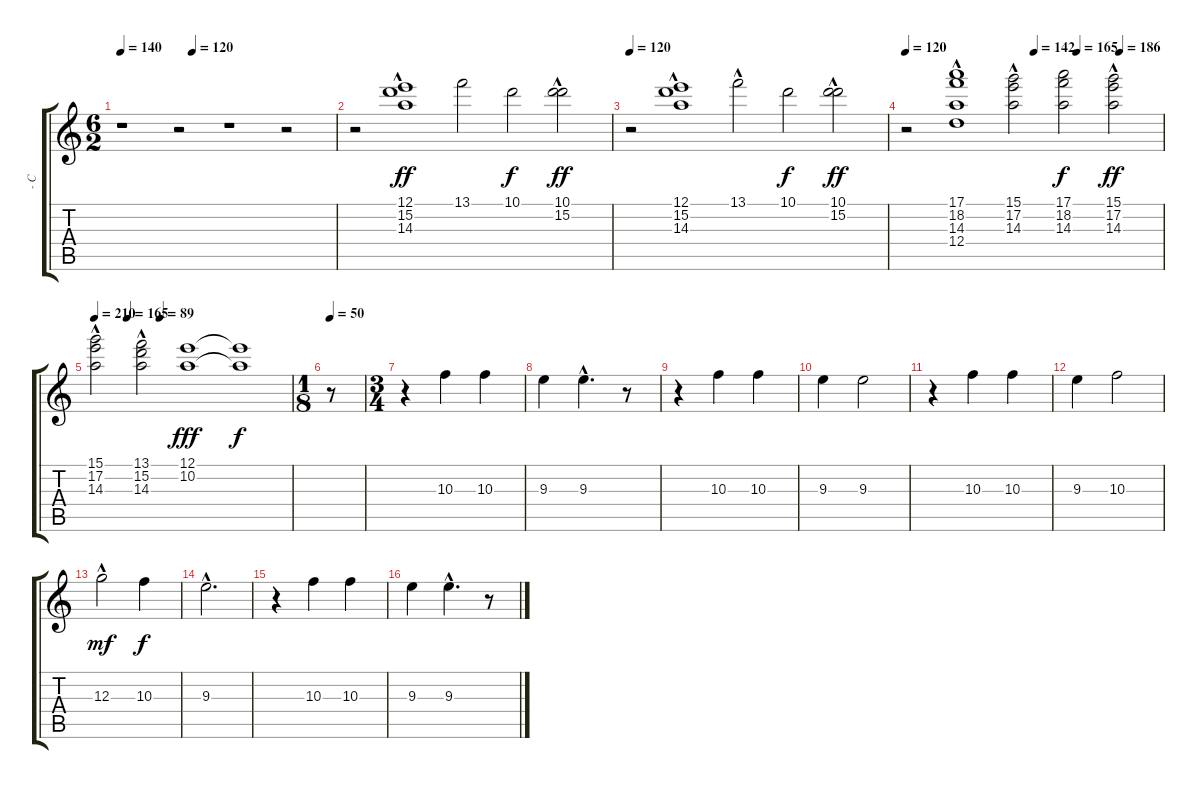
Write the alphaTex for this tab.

\track ("       - Carmina Burana (1936)" "       - C") {instrument distortionguitar}
\staff {score tabs}
\tuning (E4 B3 G3 D3 A2 E2) {hide}
\ts (6 2)
\tempo 140
\tempo (120 0.3333333333333333)
\tempo 140
\clef g2
\ks c
r.1{dy ff instrument distortionguitar} r.2 r.1 r.2 |
r.2 (12.1{hac} 15.2 14.3).1 13.1.2 10.1.2{dy f} (10.1{hac} 15.2).2{dy ff} |
\tempo 120
r.2 (12.1{hac} 15.2 14.3).1 13.1{hac}.2 10.1.2{dy f} (10.1{hac} 15.2).2{dy ff} |
\tempo 120
\tempo (142 0.5)
\tempo (165 0.6666666666666666)
\tempo (186 0.8333333333333334)
r.2 (17.1{hac} 18.2{hac} 14.3 12.4).1 (15.1{hac} 17.2{hac} 14.3).2 (17.1 18.2 14.3).2{dy f} (15.1{hac} 17.2{hac} 14.3).2{dy ff} |
\tempo 210
\tempo (165 0.16666666666666666)
\tempo (89 0.3333333333333333)
(15.1{hac} 17.2{hac} 14.3).2 (13.1 15.2{hac} 14.3).2 (12.1 10.2).1{dy fff} (12.1{t} 10.2{t}).1{dy f} |
\ts (1 8)
\tempo 50
r.8 |
\ts (3 4)
r.4 10.3.4 10.3.4 |
9.3.4 9.3{hac}.4{d} r.8 |
r.4 10.3.4 10.3.4 |
9.3.4 9.3.2 |
r.4 10.3.4 10.3.4 |
9.3.4 10.3.2 |
12.3{hac}.2{dy mf} 10.3.4{dy f} |
9.3{hac}.2{d} |
r.4 10.3.4 10.3.4 |
9.3.4 9.3{hac}.4{d} r.8
